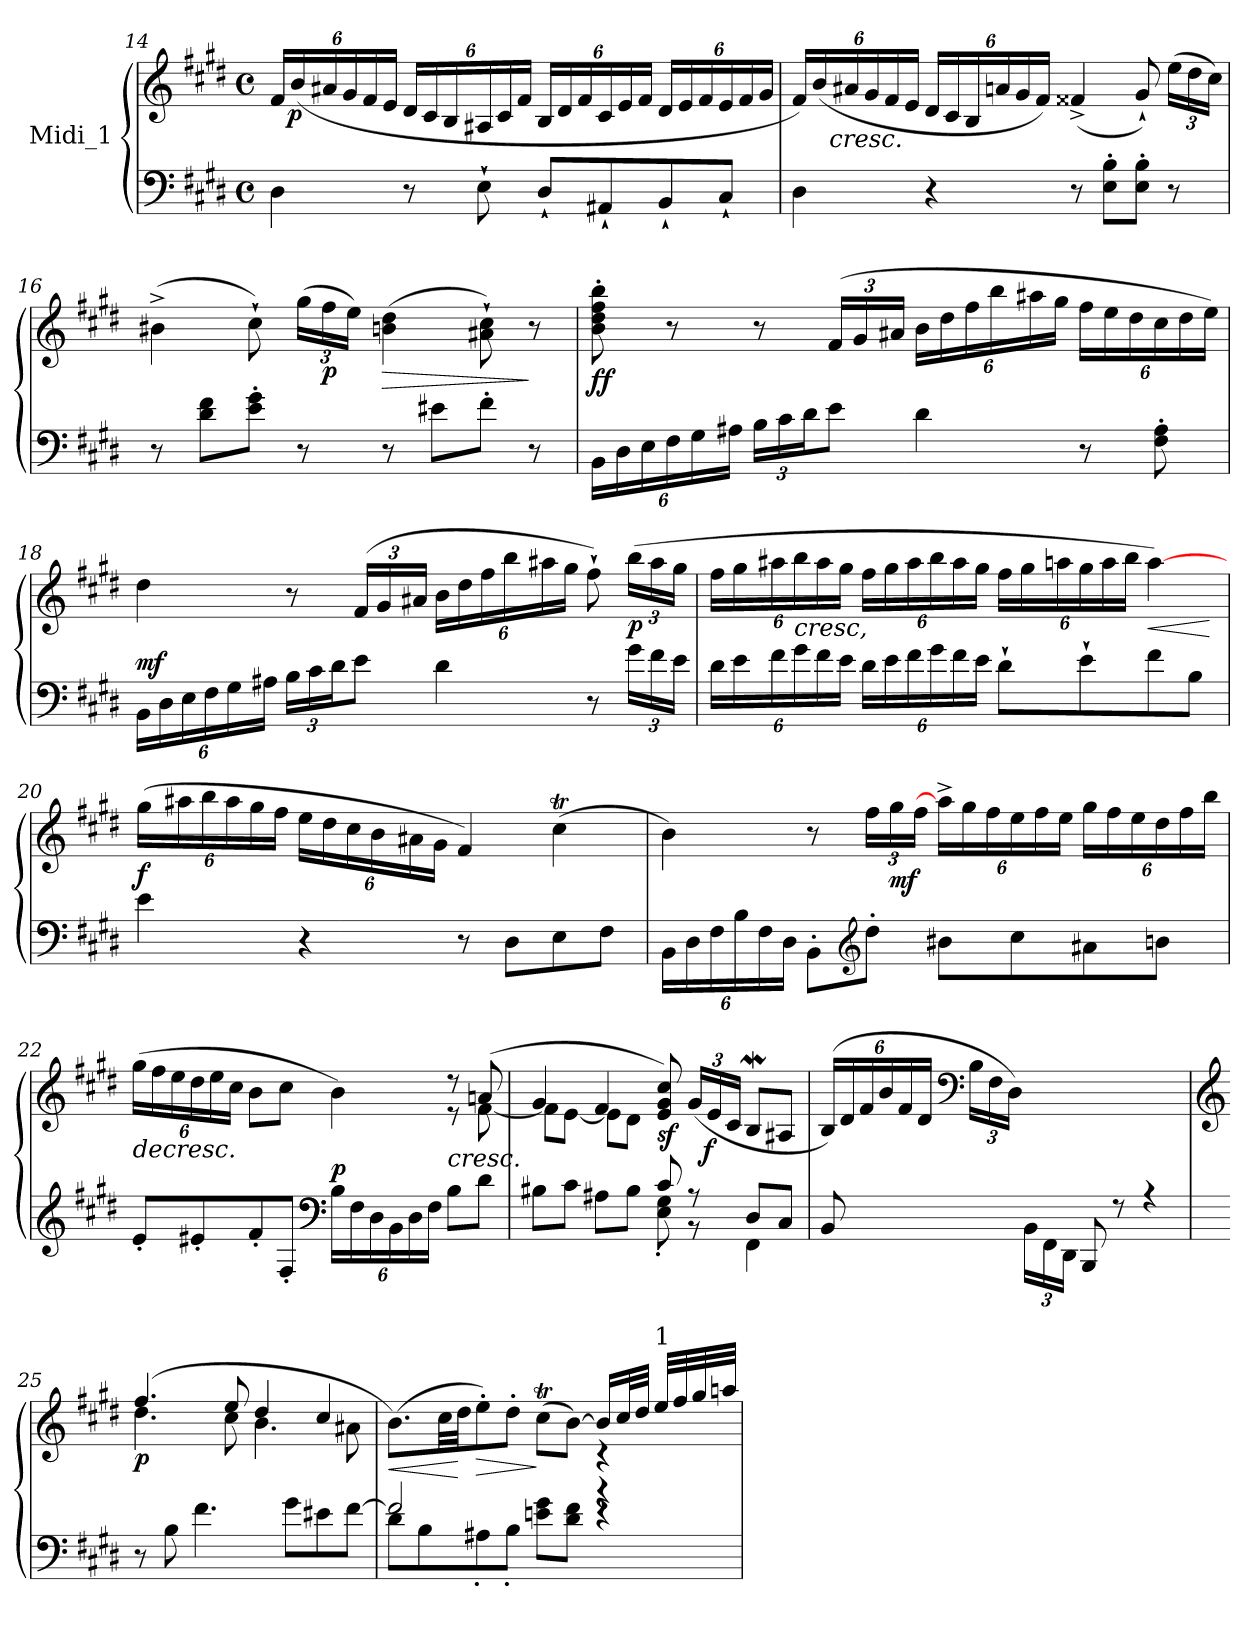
**kern	**kern	**dynam
*part1	*part1	*part1
*staff2	*staff1	*staff1/2
*I"Midi_1	*	*
!!LO:LB:g=z
*clefF4	*clefG2	*
*k[f#c#g#d#]	*k[f#c#g#d#]	*
*E:	*E:	*
*M4/4	*M4/4	*
*met(c)	*met(c)	*
*	*Xbrackettup	*
=14	=14	=14
4D#\	24f#/LL	.
!	!	!LO:DY:b
.	(>24b/	p
.	24a#X/	.
.	24g#/	.
.	24f#/	.
.	24e/JJ	.
8r	24d#/LL	.
.	24c#/	.
.	24B/	.
8E`\	24A#X/	.
.	24c#/	.
.	24f#/JJ	.
8D#`/L	24B/LL	.
.	24d#/	.
.	24f#/	.
8AA#X`/	24c#/	.
.	24e/	.
.	24f#/JJ	.
8BB`/	24d#/LL	.
.	24e/	.
.	24f#/	.
8C#`/J	24e/	.
.	24f#/	.
.	24g#/JJ	.
=15	=15	=15
4D#\	24f#/LL)	.
.	(24b/	.
!	!LO:TX:b:i:t=cresc.	!
.	24a#X/	.
.	24g#/	.
.	24f#/	.
.	24e/JJ	.
4r	24d#/LL	.
.	24c#/	.
.	24B/	.
.	24an/	.
.	24g#/	.
.	24f#/JJ)	.
8r	(4f##X^/	.
8E\' 8B\'L	.	.
8E\' 8B\'J	8g#`/)	.
8r	(>24ee\LL	.
.	24dd#\	.
.	24cc#\JJ)	.
!!LO:LB:g=z
=16	=16	=16
8r	(>4b#X^\	.
8d#\ 8f#\L	.	.
8e\' 8g#\'J	8cc#`\)	.
8r	(>24gg#\LL	.
!	!	!LO:DY:b
.	24ff#\	p
.	24ee\JJ)	.
!	!	!LO:HP:b
8r	(>4bn\ 4dd#\	>
8e#X\L	.	.
8f#'\J	8a#X\` 8cc#\`)	.
8r	8r	]
=17	=17	=17
*Xbrackettup	*	*
!	!	!LO:DY:b
24BB\LL	8b\' 8dd#\' 8ff#\' 8bb\'	ff
24D#\	.	.
24E\	.	.
24F#\	8r	.
24G#\	.	.
24A#X\JJ	.	.
24B\LL	8r	.
24c#\	.	.
24d#\J	.	.
8e\J	(>24f#/LL	.
.	24g#/	.
.	24a#X/JJ	.
4d#\	24b\LL	.
.	24dd#\	.
.	24ff#\	.
.	24bb\	.
.	24aa#X\	.
.	24gg#\JJ	.
8r	24ff#\LL	.
.	24ee\	.
.	24dd#\	.
8F#\' 8A#\'	24cc#\	.
.	24dd#\	.
.	24ee\JJ)	.
!!LO:PB:g=z
=18	=18	=18
!	!	!LO:DY:a=2
24BB\LL	4dd#\	mf
24D#\	.	.
24E\	.	.
24F#\	.	.
24G#\	.	.
24A#X\JJ	.	.
24B\LL	8r	.
24c#\	.	.
24d#\J	.	.
8e\J	(>24f#/LL	.
.	24g#/	.
.	24a#X/JJ	.
4d#\	24b\LL	.
.	24dd#\	.
.	24ff#\	.
.	24bb\	.
.	24aa#X\	.
.	24gg#\JJ	.
8r	8ff#`\)	.
!	!	!LO:DY:b
24g#\LL	(>24bb\LL	p
24f#\	24aa#\	.
24e\JJ	24gg#\JJ	.
!!LO:LB:g=z
=19	=19	=19
24d#\LL	24ff#\LL	.
24e\	24gg#\	.
24f#\	24aa#X\	.
!	!LO:TX:b:i:t=cresc,	!
24g#\	24bb\	.
24f#\	24aa#\	.
24e\JJ	24gg#\JJ	.
24d#\LL	24ff#\LL	.
24e\	24gg#\	.
24f#\	24aa#\	.
24g#\	24bb\	.
24f#\	24aa#\	.
24e\JJ	24gg#\JJ	.
8d#`\L	24ff#\LL	.
.	24gg#\	.
.	24aan\	.
8e`\	24gg#\	.
.	24aa\	.
.	24bb\JJ	.
!	!	!LO:HP:b
8f#\	[4aa\)	<
8B\J	.	.
.	.	[
!!LO:LB:g=z
=20	=20	=20
!	!	!LO:DY:a=2
4e\	(>24gg#\LL	f
.	24aa#X\	.
.	24bb\	.
.	24aa#\	.
.	24gg#\	.
.	24ff#\JJ	.
4r	24ee\LL	.
.	24dd#\	.
.	24cc#\	.
.	24b\	.
.	24a#X\	.
.	24g#\JJ	.
8r	4f#/)	.
(>8D#\L	.	.
8E\	(>4cc#T\	.
8F#\J	.	.
=21	=21	=21
24BB\LL	4b\)	.
24D#\	.	.
24F#\	.	.
24B\	.	.
24F#\	.	.
24D#\JJ	.	.
8BB'\L	8r	.
*clefG2	*	*
8dd#'\J	24ff#\LL	.
!	!	!LO:DY:b
.	24gg#\	mf
.	24ff#\JJ	.
8b#X\L	24aani^\LL]	.
.	24gg#\	.
.	24ff#\	.
8cc#\	24ee\	.
.	24ff#\	.
.	24ee\JJ	.
8a#X\	24gg#\LL	.
.	24ff#\	.
.	24ee\	.
8bn\J	24dd#\	.
.	24ff#\	.
.	24bb\JJ)	.
!!LO:LB:g=z
=22	=22	=22
*^	*	*
!	!	!	!LO:HP:b
*	*	*^	*
8e'/L	2ryy	(>24gg#\LL	2ryy	>
.	.	24ff#\	.	.
.	.	24ee\	.	.
8e#X'/	.	24dd#\	.	.
.	.	24ee\	.	.
.	.	24cc#\JJ	.	.
8f#'/	.	8b\L	.	.
8F#'/J	.	8cc#\J	.	.
*clefF4	*	*	*	*
!	!	!	!	!LO:DY:a=2
24B\LL	2ryy	4b\)	4ryy	p
24F#\	.	.	.	.
24D#\	.	.	.	.
24BB\	.	.	.	.
24D#\	.	.	.	.
24F#\JJ	.	.	.	.
!LO:TX:a:i:t=cresc.	!	!	!	!
8B\L	.	8r	8r	]
8d#\J	.	(>8ani/	[8f#\	.
=23	=23	=23	=23	=23
8B#X\L	2ryy	4g#/	8f#\L]	.
8c#\J	.	.	[8e\J	.
8A#X\L	.	4f#/	8e\L]	.
8B#\J	.	.	8d#\J	.
!	!	!	!	!LO:DY:b
8c#/	8E\' 8G#\'	8e/ 8g#/ 8cc#/)	2ryy	sf
8r	8r	(>24g#/LL	.	.
!	!	!	!	!LO:DY:b
.	.	24e/	.	f
.	.	24c#/JJ	.	.
8D#/L	4FF#\	8BW/L	.	.
8C#/J	.	8A#X/J	.	.
!!LO:LB:g=z	!!
=24	=24	=24	=24	=24
*	*^	*	*	*
4.ryy	8BB/	1ryy	(>24B/LL)	1ryy	.
.	.	.	24d#/	.	.
.	.	.	24f#/	.	.
.	4.ryy	.	24b/	.	.
.	.	.	24f#/	.	.
.	.	.	24d#/JJ	.	.
*	*	*	*clefF4	*	*
.	.	.	24B\LL	.	.
.	.	.	24F#\	.	.
.	.	.	24D#\JJ)	.	.
24BB\LL	.	.	8ryy	.	.
24FF#\	.	.	.	.	.
24DD#\JJ	.	.	.	.	.
2ryy	8BBB/	.	2ryy	.	.
.	8r	.	.	.	.
.	4r	.	.	.	.
*v	*v	*v	*	*	*
!!LO:LB:g=z	!!
=25	=25	=25	=25
*	*clefG2	*	*
*^	*	*	*
!	!	!	!	!LO:DY:b
8r	2ryy	(>4.ff#/	4.dd#\	p
8B\	.	.	.	.
4.f#\	.	.	.	.
.	.	8ee/	8cc#\	.
.	2ryy	4dd#/	4.b\	.
8g#\L	.	.	.	.
8e#X\	.	4cc#/	.	.
[8f#\J	.	.	8a#X\	.
=26	=26	=26	=26	=26
!	!	!	!	!LO:HP:b
2f#/]	8d#\L	(>8.b\L)	2ryy	<
.	8B\	.	.	.
.	.	32cc#\LL	.	.
.	.	32dd#\JJ	.	[
!	!	!	!	!LO:HP:b
.	8A#X'\	8ee'\)	.	>
.	8B'\J	8dd#'\J	.	.
8eni\ 8g#\L	4ryy	(>8cc#T\L	4ryy	]
8d#\ 8f#\J	.	[8b\J)	.	.
4r	4rb	16b/LL]	4r	.
.	.	32cc#/L	.	.
.	.	32dd#/JJJ	.	.
!	!	!LO:TX:a:t=1	!	!
.	.	32ee/LLL	.	.
.	.	32ff#/	.	.
.	.	32gg#/	.	.
.	.	32aani/JJJ	.	.
*v	*v	*	*	*
*	*v	*v	*
=	=	=
*-	*-	*-
